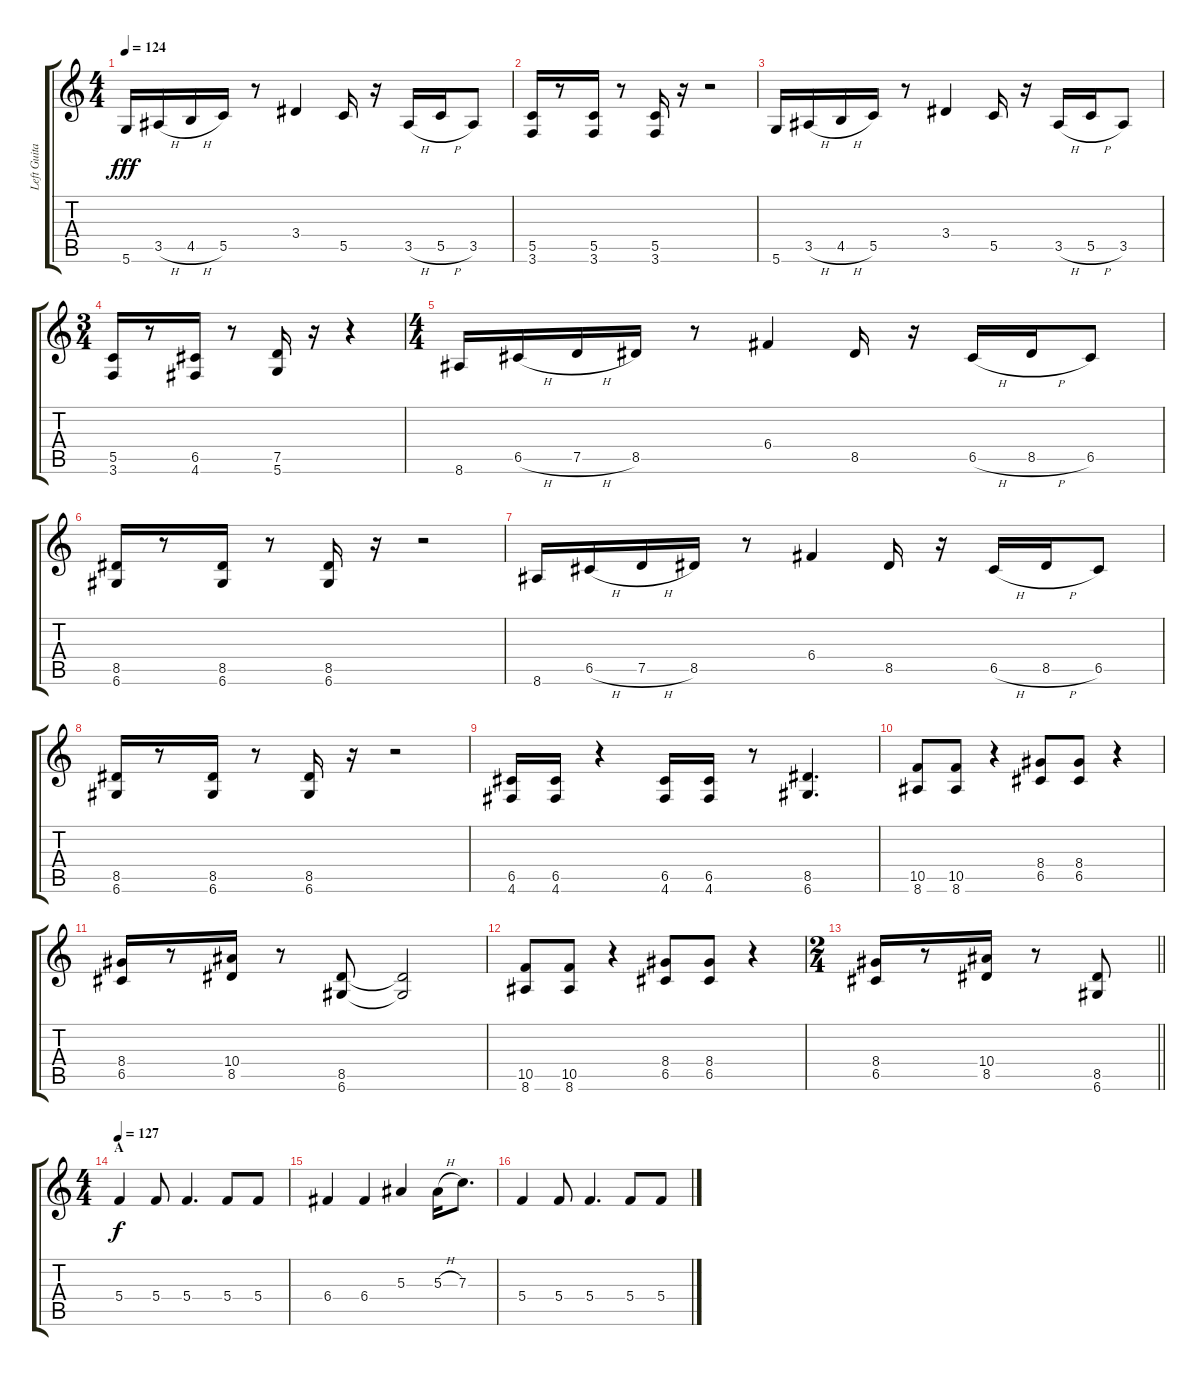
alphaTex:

\track ("Left Guitar" "Left Guita") {instrument distortionguitar}
\staff {score tabs}
\tuning (D4 A3 F3 C3 G2 D2) {hide}
\ts (4 4)
\tempo 124
\clef g2
\ks c
5.6.16{dy fff} 3.5{h}.16 4.5{h}.16 5.5.16 r.8 3.4.4 5.5.16 r.16 3.5{h}.16 5.5{h}.16 3.5.8 |
(5.5 3.6).16 r.8 (5.5 3.6).16 r.8 (5.5 3.6).16 r.16 r.2 |
5.6.16 3.5{h}.16 4.5{h}.16 5.5.16 r.8 3.4.4 5.5.16 r.16 3.5{h}.16 5.5{h}.16 3.5.8 |
\ts (3 4)
(5.5 3.6).16 r.8 (6.5 4.6).16 r.8 (7.5 5.6).16 r.16 r.4 |
\ts (4 4)
8.6.16 6.5{h}.16 7.5{h}.16 8.5.16 r.8 6.4.4 8.5.16 r.16 6.5{h}.16 8.5{h}.16 6.5.8 |
(8.5 6.6).16 r.8 (8.5 6.6).16 r.8 (8.5 6.6).16 r.16 r.2 |
8.6.16 6.5{h}.16 7.5{h}.16 8.5.16 r.8 6.4.4 8.5.16 r.16 6.5{h}.16 8.5{h}.16 6.5.8 |
(8.5 6.6).16 r.8 (8.5 6.6).16 r.8 (8.5 6.6).16 r.16 r.2 |
(6.5 4.6).16 (6.5 4.6).16 r.4 (6.5 4.6).16 (6.5 4.6).16 r.8 (8.5 6.6).4{d} |
(10.5 8.6).8 (10.5 8.6).8 r.4 (8.4 6.5).8 (8.4 6.5).8 r.4 |
(8.4 6.5).16 r.8 (10.4 8.5).16 r.8 (8.5 6.6).8 (8.5{t} 6.6{t}).2 |
(10.5 8.6).8 (10.5 8.6).8 r.4 (8.4 6.5).8 (8.4 6.5).8 r.4 |
\ts (2 4)
\barLineRight lightlight
(8.4 6.5).16 r.8 (10.4 8.5).16 r.8 (8.5 6.6).8 |
\ts (4 4)
\section ("" "A")
\tempo 127
5.4.4{dy f volume 14} 5.4.8 5.4.4{d} 5.4.8 5.4.8 |
6.4.4 6.4.4 5.3.4 5.3{h}.16 7.3.8{d} |
5.4.4 5.4.8 5.4.4{d} 5.4.8 5.4.8
